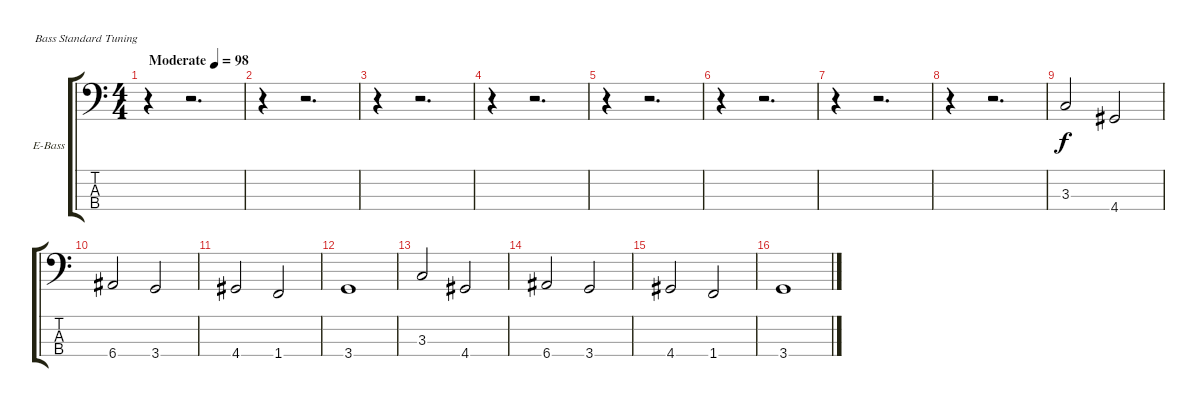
\bracketExtendMode groupsimilarinstruments
\firstSystemTrackNameOrientation horizontal
\otherSystemsTrackNameOrientation horizontal
\track ("Äîðîæêà 4" "E-Bass") {instrument electricbassfinger}
\staff {score tabs}
\tuning (G2 D2 A1 E1)
\ts (4 4)
\beaming (8 2 2 2 2)
\tempo (98 "Moderate")
\clef f4
\ks c
r.4{dy f instrument electricbassfinger} r.2{d} |
r.4 r.2{d} |
r.4 r.2{d} |
r.4 r.2{d} |
r.4 r.2{d} |
r.4 r.2{d} |
r.4 r.2{d} |
r.4 r.2{d} |
3.3.2 4.4.2 |
6.4.2 3.4.2 |
4.4.2 1.4.2 |
3.4.1 |
3.3.2 4.4.2 |
6.4.2 3.4.2 |
4.4.2 1.4.2 |
3.4.1
